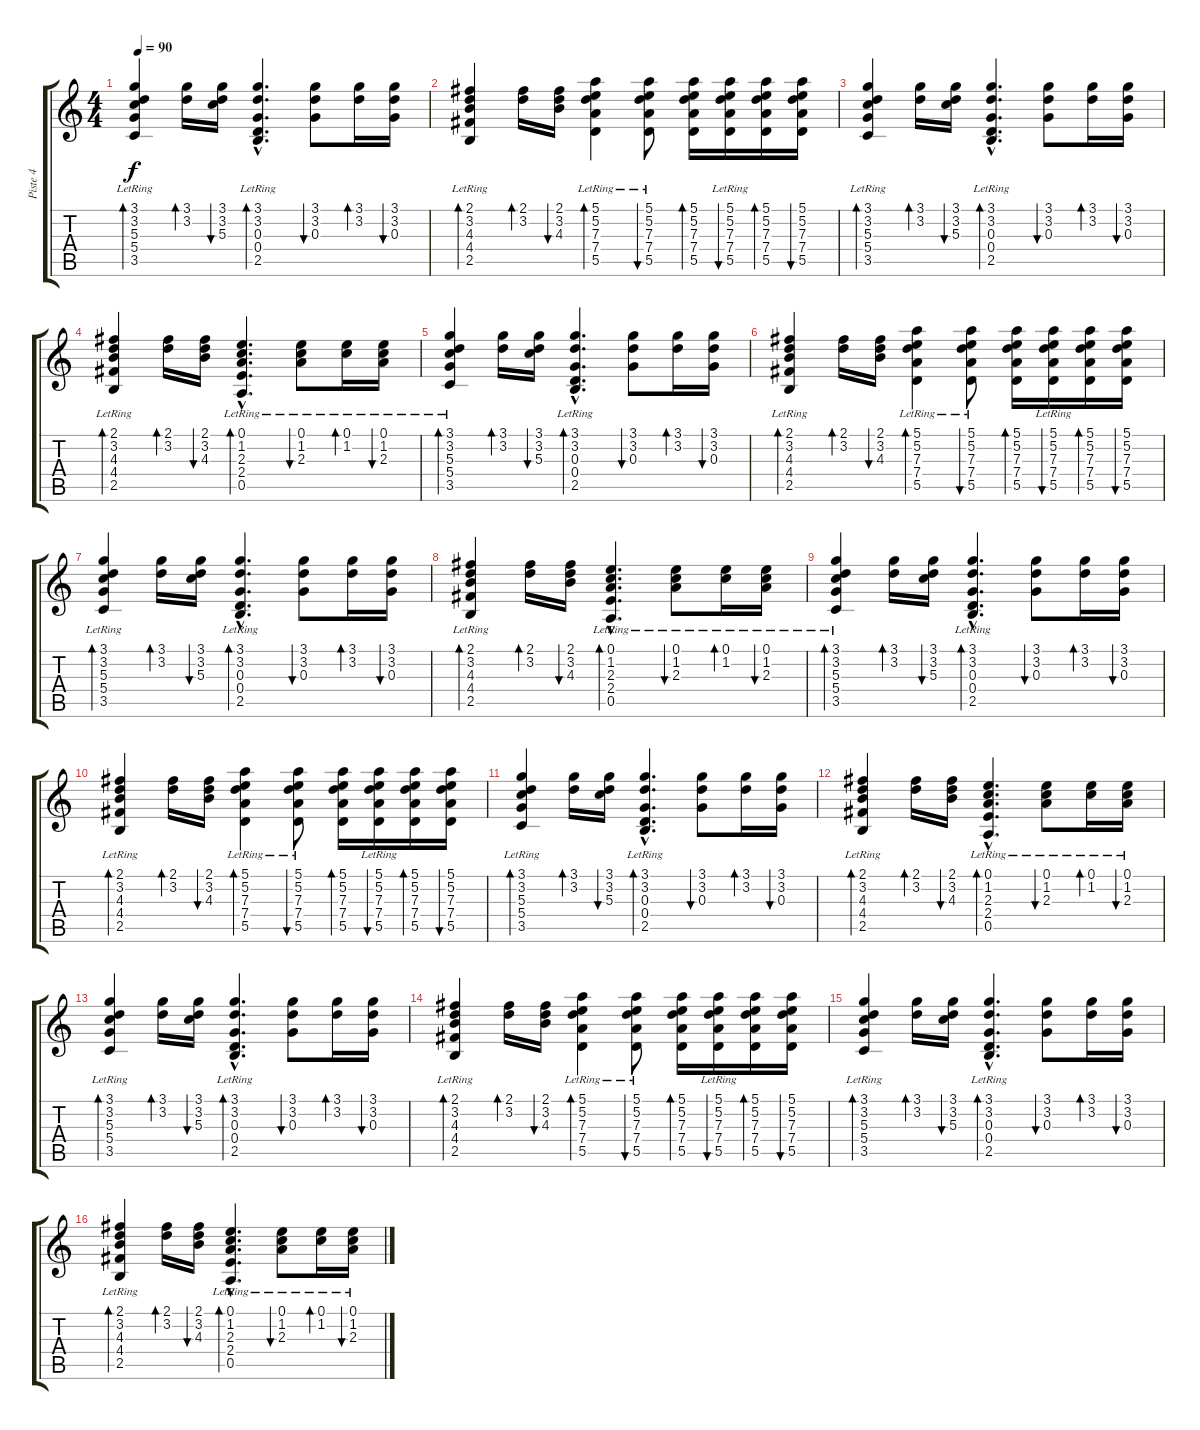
\track ("Piste 4" "Piste 4") {instrument acousticguitarsteel}
\staff {score tabs}
\tuning (E4 B3 G3 D3 A2 E2) {hide}
\ts (4 4)
\tempo 90
\clef g2
\ks c
(3.1 3.2 5.3 5.4{lr} 3.5).4{bd 60 dy f instrument acousticguitarsteel} (3.1 3.2).16{bd 120} (3.1 3.2 5.3).16{bu 120} (3.1{hac} 3.2{hac lr} 0.3{hac} 0.4{hac} 2.5{hac lr}).4{d bd 60} (3.1 3.2 0.3).8{bu 120} (3.1 3.2).16{bd 120} (3.1 3.2 0.3).16{bu 120} |
(2.1 3.2 4.3 4.4 2.5{lr}).4{bd 60} (2.1 3.2).16{bd 60} (2.1 3.2 4.3).16{bu 60} (5.1 5.2 7.3 7.4 5.5{lr}).4{bd 60} (5.1{lr} 5.2 7.3 7.4 5.5).8{bu 60} (5.1 5.2 7.3 7.4 5.5).16{bd 60} (5.1 5.2{lr} 7.3 7.4 5.5).16{bu 60} (5.1 5.2 7.3 7.4 5.5).16{bd 60} (5.1 5.2 7.3 7.4 5.5).16{bu 60} |
(3.1 3.2 5.3 5.4{lr} 3.5).4{bd 60 instrument acousticguitarsteel} (3.1 3.2).16{bd 120} (3.1 3.2 5.3).16{bu 120} (3.1{hac} 3.2{hac lr} 0.3{hac} 0.4{hac} 2.5{hac lr}).4{d bd 60} (3.1 3.2 0.3).8{bu 120} (3.1 3.2).16{bd 120} (3.1 3.2 0.3).16{bu 120} |
(2.1 3.2 4.3 4.4 2.5{lr}).4{bd 60} (2.1 3.2).16{bd 60} (2.1 3.2 4.3).16{bu 60} (0.1{hac} 1.2{hac} 2.3{hac} 2.4{hac} 0.5{hac lr}).4{d bd 60} (0.1 1.2 2.3{lr}).8{bu 60} (0.1 1.2{lr}).16{bd 60} (0.1{lr} 1.2 2.3).16{bu 60} |
(3.1 3.2 5.3 5.4{lr} 3.5).4{bd 60 instrument acousticguitarsteel} (3.1 3.2).16{bd 120} (3.1 3.2 5.3).16{bu 120} (3.1{hac} 3.2{hac lr} 0.3{hac} 0.4{hac} 2.5{hac lr}).4{d bd 60} (3.1 3.2 0.3).8{bu 120} (3.1 3.2).16{bd 120} (3.1 3.2 0.3).16{bu 120} |
(2.1 3.2 4.3 4.4 2.5{lr}).4{bd 60} (2.1 3.2).16{bd 60} (2.1 3.2 4.3).16{bu 60} (5.1 5.2 7.3 7.4 5.5{lr}).4{bd 60} (5.1{lr} 5.2 7.3 7.4 5.5).8{bu 60} (5.1 5.2 7.3 7.4 5.5).16{bd 60} (5.1 5.2{lr} 7.3 7.4 5.5).16{bu 60} (5.1 5.2 7.3 7.4 5.5).16{bd 60} (5.1 5.2 7.3 7.4 5.5).16{bu 60} |
(3.1 3.2 5.3 5.4{lr} 3.5).4{bd 60 instrument acousticguitarsteel} (3.1 3.2).16{bd 120} (3.1 3.2 5.3).16{bu 120} (3.1{hac} 3.2{hac lr} 0.3{hac} 0.4{hac} 2.5{hac lr}).4{d bd 60} (3.1 3.2 0.3).8{bu 120} (3.1 3.2).16{bd 120} (3.1 3.2 0.3).16{bu 120} |
(2.1 3.2 4.3 4.4 2.5{lr}).4{bd 60} (2.1 3.2).16{bd 60} (2.1 3.2 4.3).16{bu 60} (0.1{hac} 1.2{hac} 2.3{hac} 2.4{hac} 0.5{hac lr}).4{d bd 60} (0.1 1.2 2.3{lr}).8{bu 60} (0.1 1.2{lr}).16{bd 60} (0.1{lr} 1.2 2.3).16{bu 60} |
(3.1 3.2 5.3 5.4{lr} 3.5).4{bd 60 instrument acousticguitarsteel} (3.1 3.2).16{bd 120} (3.1 3.2 5.3).16{bu 120} (3.1{hac} 3.2{hac lr} 0.3{hac} 0.4{hac} 2.5{hac lr}).4{d bd 60} (3.1 3.2 0.3).8{bu 120} (3.1 3.2).16{bd 120} (3.1 3.2 0.3).16{bu 120} |
(2.1 3.2 4.3 4.4 2.5{lr}).4{bd 60} (2.1 3.2).16{bd 60} (2.1 3.2 4.3).16{bu 60} (5.1 5.2 7.3 7.4 5.5{lr}).4{bd 60} (5.1{lr} 5.2 7.3 7.4 5.5).8{bu 60} (5.1 5.2 7.3 7.4 5.5).16{bd 60} (5.1 5.2{lr} 7.3 7.4 5.5).16{bu 60} (5.1 5.2 7.3 7.4 5.5).16{bd 60} (5.1 5.2 7.3 7.4 5.5).16{bu 60} |
(3.1 3.2 5.3 5.4{lr} 3.5).4{bd 60 instrument acousticguitarsteel} (3.1 3.2).16{bd 120} (3.1 3.2 5.3).16{bu 120} (3.1{hac} 3.2{hac lr} 0.3{hac} 0.4{hac} 2.5{hac lr}).4{d bd 60} (3.1 3.2 0.3).8{bu 120} (3.1 3.2).16{bd 120} (3.1 3.2 0.3).16{bu 120} |
(2.1 3.2 4.3 4.4 2.5{lr}).4{bd 60} (2.1 3.2).16{bd 60} (2.1 3.2 4.3).16{bu 60} (0.1{hac} 1.2{hac} 2.3{hac} 2.4{hac} 0.5{hac lr}).4{d bd 60} (0.1 1.2 2.3{lr}).8{bu 60} (0.1 1.2{lr}).16{bd 60} (0.1{lr} 1.2 2.3).16{bu 60} |
(3.1 3.2 5.3 5.4{lr} 3.5).4{bd 60 instrument acousticguitarsteel} (3.1 3.2).16{bd 120} (3.1 3.2 5.3).16{bu 120} (3.1{hac} 3.2{hac lr} 0.3{hac} 0.4{hac} 2.5{hac lr}).4{d bd 60} (3.1 3.2 0.3).8{bu 120} (3.1 3.2).16{bd 120} (3.1 3.2 0.3).16{bu 120} |
(2.1 3.2 4.3 4.4 2.5{lr}).4{bd 60} (2.1 3.2).16{bd 60} (2.1 3.2 4.3).16{bu 60} (5.1 5.2 7.3 7.4 5.5{lr}).4{bd 60} (5.1{lr} 5.2 7.3 7.4 5.5).8{bu 60} (5.1 5.2 7.3 7.4 5.5).16{bd 60} (5.1 5.2{lr} 7.3 7.4 5.5).16{bu 60} (5.1 5.2 7.3 7.4 5.5).16{bd 60} (5.1 5.2 7.3 7.4 5.5).16{bu 60} |
(3.1 3.2 5.3 5.4{lr} 3.5).4{bd 60 instrument acousticguitarsteel} (3.1 3.2).16{bd 120} (3.1 3.2 5.3).16{bu 120} (3.1{hac} 3.2{hac lr} 0.3{hac} 0.4{hac} 2.5{hac lr}).4{d bd 60} (3.1 3.2 0.3).8{bu 120} (3.1 3.2).16{bd 120} (3.1 3.2 0.3).16{bu 120} |
(2.1 3.2 4.3 4.4 2.5{lr}).4{bd 60} (2.1 3.2).16{bd 60} (2.1 3.2 4.3).16{bu 60} (0.1{hac} 1.2{hac} 2.3{hac} 2.4{hac} 0.5{hac lr}).4{d bd 60} (0.1 1.2 2.3{lr}).8{bu 60} (0.1 1.2{lr}).16{bd 60} (0.1{lr} 1.2 2.3).16{bu 60}
